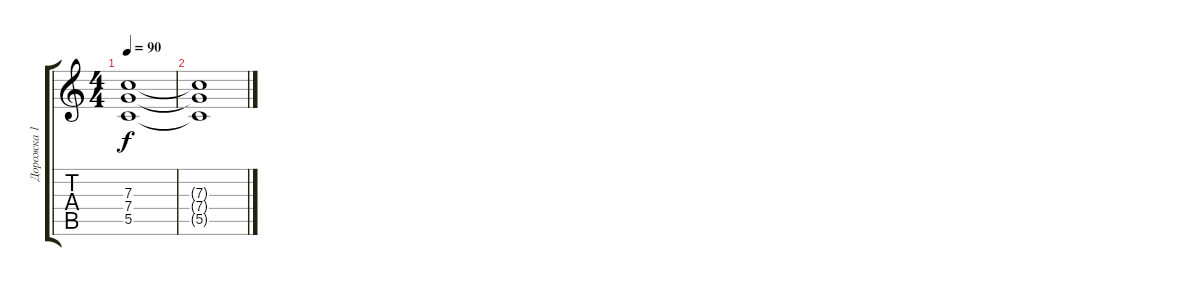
\track ("Дорожка 1" "Дорожка 1") {instrument acousticguitarsteel}
\staff {score tabs}
\tuning (D4 A3 F3 C3 G2 C2) {hide}
\ts (4 4)
\tempo 90
\clef g2
\ks c
(7.3 7.4 5.5).1{dy f instrument distortionguitar} |
(7.3{t} 7.4{t} 5.5{t}).1
